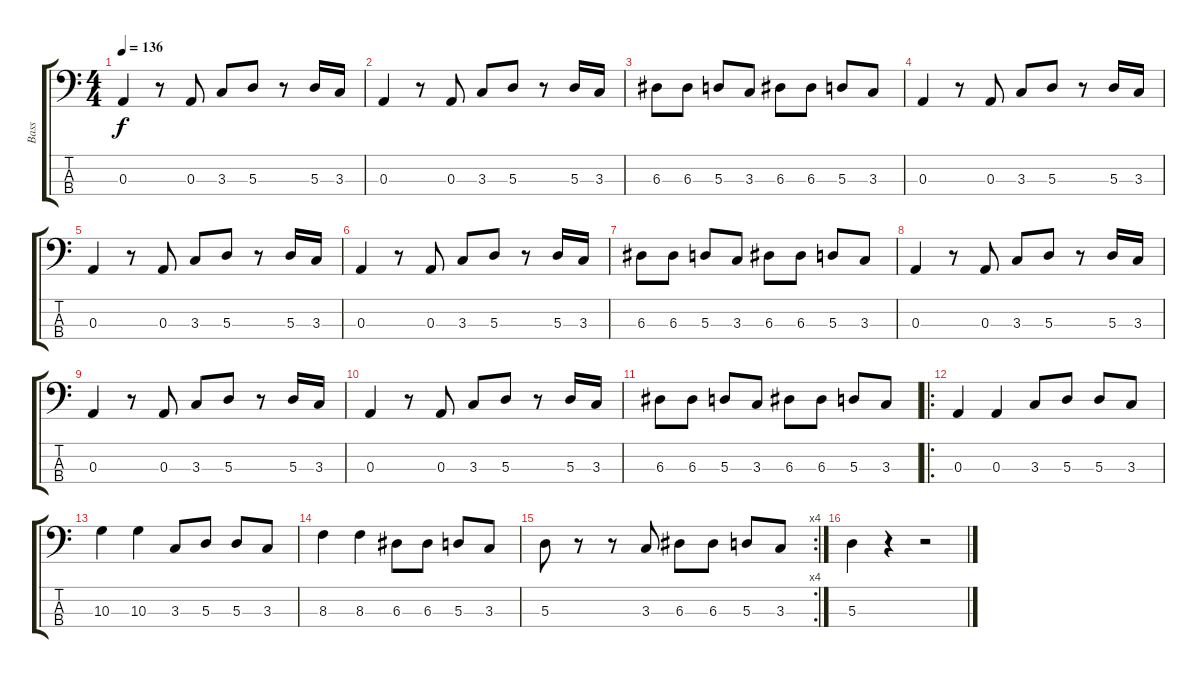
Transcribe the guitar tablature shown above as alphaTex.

\track ("Bass" "Bass") {instrument electricbasspick}
\staff {score tabs}
\tuning (G2 D2 A1 E1) {hide}
\ts (4 4)
\tempo 136
\clef f4
\ks c
0.3.4{dy f} r.8 0.3.8 3.3.8 5.3.8 r.8 5.3.16 3.3.16 |
0.3.4 r.8 0.3.8 3.3.8 5.3.8 r.8 5.3.16 3.3.16 |
6.3.8 6.3.8 5.3.8 3.3.8 6.3.8 6.3.8 5.3.8 3.3.8 |
0.3.4 r.8 0.3.8 3.3.8 5.3.8 r.8 5.3.16 3.3.16 |
0.3.4 r.8 0.3.8 3.3.8 5.3.8 r.8 5.3.16 3.3.16 |
0.3.4 r.8 0.3.8 3.3.8 5.3.8 r.8 5.3.16 3.3.16 |
6.3.8 6.3.8 5.3.8 3.3.8 6.3.8 6.3.8 5.3.8 3.3.8 |
0.3.4 r.8 0.3.8 3.3.8 5.3.8 r.8 5.3.16 3.3.16 |
0.3.4 r.8 0.3.8 3.3.8 5.3.8 r.8 5.3.16 3.3.16 |
0.3.4 r.8 0.3.8 3.3.8 5.3.8 r.8 5.3.16 3.3.16 |
6.3.8 6.3.8 5.3.8 3.3.8 6.3.8 6.3.8 5.3.8 3.3.8 |
\ro
0.3.4 0.3.4 3.3.8 5.3.8 5.3.8 3.3.8 |
10.3.4 10.3.4 3.3.8 5.3.8 5.3.8 3.3.8 |
8.3.4 8.3.4 6.3.8 6.3.8 5.3.8 3.3.8 |
\rc 4
5.3.8 r.8 r.8 3.3.8 6.3.8 6.3.8 5.3.8 3.3.8 |
5.3.4 r.4 r.2
